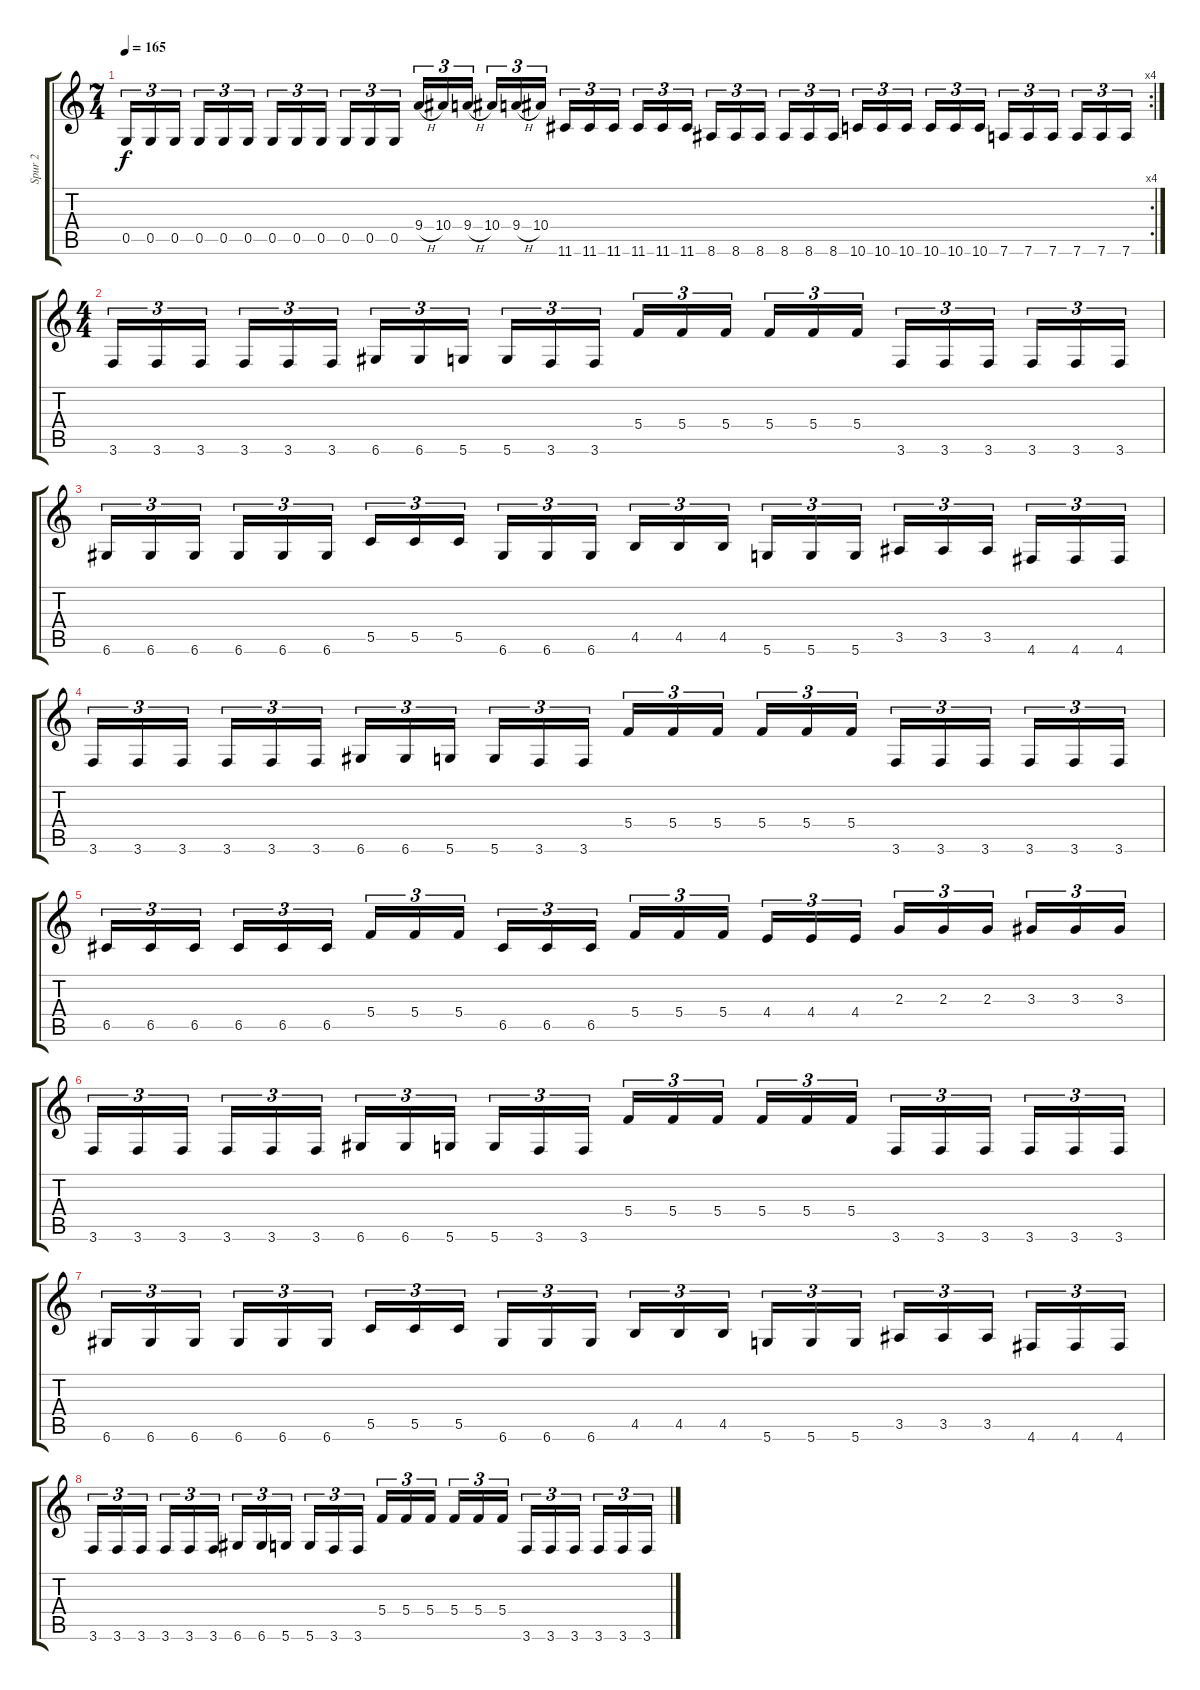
\track ("Spur 2" "Spur 2") {instrument distortionguitar}
\staff {score tabs}
\tuning (D4 A3 F3 C3 G2 D2) {hide}
\rc 4
\ts (7 4)
\tempo 165
\clef g2
\ks c
0.5.16{tu (3 2) dy f} 0.5.16{tu (3 2)} 0.5.16{tu (3 2) beam splitsecondary} 0.5.16{tu (3 2)} 0.5.16{tu (3 2)} 0.5.16{tu (3 2)} 0.5.16{tu (3 2)} 0.5.16{tu (3 2)} 0.5.16{tu (3 2) beam splitsecondary} 0.5.16{tu (3 2)} 0.5.16{tu (3 2)} 0.5.16{tu (3 2)} 9.4{h}.16{tu (3 2)} 10.4.16{tu (3 2)} 9.4{h}.16{tu (3 2) beam splitsecondary} 10.4.16{tu (3 2)} 9.4{h}.16{tu (3 2)} 10.4.16{tu (3 2)} 11.6.16{tu (3 2)} 11.6.16{tu (3 2)} 11.6.16{tu (3 2) beam splitsecondary} 11.6.16{tu (3 2)} 11.6.16{tu (3 2)} 11.6.16{tu (3 2)} 8.6.16{tu (3 2)} 8.6.16{tu (3 2)} 8.6.16{tu (3 2) beam splitsecondary} 8.6.16{tu (3 2)} 8.6.16{tu (3 2)} 8.6.16{tu (3 2)} 10.6.16{tu (3 2)} 10.6.16{tu (3 2)} 10.6.16{tu (3 2) beam splitsecondary} 10.6.16{tu (3 2)} 10.6.16{tu (3 2)} 10.6.16{tu (3 2)} 7.6.16{tu (3 2)} 7.6.16{tu (3 2)} 7.6.16{tu (3 2) beam splitsecondary} 7.6.16{tu (3 2)} 7.6.16{tu (3 2)} 7.6.16{tu (3 2)} |
\ts (4 4)
3.6.16{tu (3 2)} 3.6.16{tu (3 2)} 3.6.16{tu (3 2) beam splitsecondary} 3.6.16{tu (3 2)} 3.6.16{tu (3 2)} 3.6.16{tu (3 2)} 6.6.16{tu (3 2)} 6.6.16{tu (3 2)} 5.6.16{tu (3 2) beam splitsecondary} 5.6.16{tu (3 2)} 3.6.16{tu (3 2)} 3.6.16{tu (3 2)} 5.4.16{tu (3 2)} 5.4.16{tu (3 2)} 5.4.16{tu (3 2) beam splitsecondary} 5.4.16{tu (3 2)} 5.4.16{tu (3 2)} 5.4.16{tu (3 2)} 3.6.16{tu (3 2)} 3.6.16{tu (3 2)} 3.6.16{tu (3 2) beam splitsecondary} 3.6.16{tu (3 2)} 3.6.16{tu (3 2)} 3.6.16{tu (3 2)} |
6.6.16{tu (3 2)} 6.6.16{tu (3 2)} 6.6.16{tu (3 2) beam splitsecondary} 6.6.16{tu (3 2)} 6.6.16{tu (3 2)} 6.6.16{tu (3 2)} 5.5.16{tu (3 2)} 5.5.16{tu (3 2)} 5.5.16{tu (3 2) beam splitsecondary} 6.6.16{tu (3 2)} 6.6.16{tu (3 2)} 6.6.16{tu (3 2)} 4.5.16{tu (3 2)} 4.5.16{tu (3 2)} 4.5.16{tu (3 2) beam splitsecondary} 5.6.16{tu (3 2)} 5.6.16{tu (3 2)} 5.6.16{tu (3 2)} 3.5.16{tu (3 2)} 3.5.16{tu (3 2)} 3.5.16{tu (3 2) beam splitsecondary} 4.6.16{tu (3 2)} 4.6.16{tu (3 2)} 4.6.16{tu (3 2)} |
3.6.16{tu (3 2)} 3.6.16{tu (3 2)} 3.6.16{tu (3 2) beam splitsecondary} 3.6.16{tu (3 2)} 3.6.16{tu (3 2)} 3.6.16{tu (3 2)} 6.6.16{tu (3 2)} 6.6.16{tu (3 2)} 5.6.16{tu (3 2) beam splitsecondary} 5.6.16{tu (3 2)} 3.6.16{tu (3 2)} 3.6.16{tu (3 2)} 5.4.16{tu (3 2)} 5.4.16{tu (3 2)} 5.4.16{tu (3 2) beam splitsecondary} 5.4.16{tu (3 2)} 5.4.16{tu (3 2)} 5.4.16{tu (3 2)} 3.6.16{tu (3 2)} 3.6.16{tu (3 2)} 3.6.16{tu (3 2) beam splitsecondary} 3.6.16{tu (3 2)} 3.6.16{tu (3 2)} 3.6.16{tu (3 2)} |
6.5.16{tu (3 2)} 6.5.16{tu (3 2)} 6.5.16{tu (3 2) beam splitsecondary} 6.5.16{tu (3 2)} 6.5.16{tu (3 2)} 6.5.16{tu (3 2)} 5.4.16{tu (3 2)} 5.4.16{tu (3 2)} 5.4.16{tu (3 2) beam splitsecondary} 6.5.16{tu (3 2)} 6.5.16{tu (3 2)} 6.5.16{tu (3 2)} 5.4.16{tu (3 2)} 5.4.16{tu (3 2)} 5.4.16{tu (3 2) beam splitsecondary} 4.4.16{tu (3 2)} 4.4.16{tu (3 2)} 4.4.16{tu (3 2)} 2.3.16{tu (3 2)} 2.3.16{tu (3 2)} 2.3.16{tu (3 2) beam splitsecondary} 3.3.16{tu (3 2)} 3.3.16{tu (3 2)} 3.3.16{tu (3 2)} |
3.6.16{tu (3 2)} 3.6.16{tu (3 2)} 3.6.16{tu (3 2) beam splitsecondary} 3.6.16{tu (3 2)} 3.6.16{tu (3 2)} 3.6.16{tu (3 2)} 6.6.16{tu (3 2)} 6.6.16{tu (3 2)} 5.6.16{tu (3 2) beam splitsecondary} 5.6.16{tu (3 2)} 3.6.16{tu (3 2)} 3.6.16{tu (3 2)} 5.4.16{tu (3 2)} 5.4.16{tu (3 2)} 5.4.16{tu (3 2) beam splitsecondary} 5.4.16{tu (3 2)} 5.4.16{tu (3 2)} 5.4.16{tu (3 2)} 3.6.16{tu (3 2)} 3.6.16{tu (3 2)} 3.6.16{tu (3 2) beam splitsecondary} 3.6.16{tu (3 2)} 3.6.16{tu (3 2)} 3.6.16{tu (3 2)} |
6.6.16{tu (3 2)} 6.6.16{tu (3 2)} 6.6.16{tu (3 2) beam splitsecondary} 6.6.16{tu (3 2)} 6.6.16{tu (3 2)} 6.6.16{tu (3 2)} 5.5.16{tu (3 2)} 5.5.16{tu (3 2)} 5.5.16{tu (3 2) beam splitsecondary} 6.6.16{tu (3 2)} 6.6.16{tu (3 2)} 6.6.16{tu (3 2)} 4.5.16{tu (3 2)} 4.5.16{tu (3 2)} 4.5.16{tu (3 2) beam splitsecondary} 5.6.16{tu (3 2)} 5.6.16{tu (3 2)} 5.6.16{tu (3 2)} 3.5.16{tu (3 2)} 3.5.16{tu (3 2)} 3.5.16{tu (3 2) beam splitsecondary} 4.6.16{tu (3 2)} 4.6.16{tu (3 2)} 4.6.16{tu (3 2)} |
3.6.16{tu (3 2)} 3.6.16{tu (3 2)} 3.6.16{tu (3 2) beam splitsecondary} 3.6.16{tu (3 2)} 3.6.16{tu (3 2)} 3.6.16{tu (3 2)} 6.6.16{tu (3 2)} 6.6.16{tu (3 2)} 5.6.16{tu (3 2) beam splitsecondary} 5.6.16{tu (3 2)} 3.6.16{tu (3 2)} 3.6.16{tu (3 2)} 5.4.16{tu (3 2)} 5.4.16{tu (3 2)} 5.4.16{tu (3 2) beam splitsecondary} 5.4.16{tu (3 2)} 5.4.16{tu (3 2)} 5.4.16{tu (3 2)} 3.6.16{tu (3 2)} 3.6.16{tu (3 2)} 3.6.16{tu (3 2) beam splitsecondary} 3.6.16{tu (3 2)} 3.6.16{tu (3 2)} 3.6.16{tu (3 2)}
